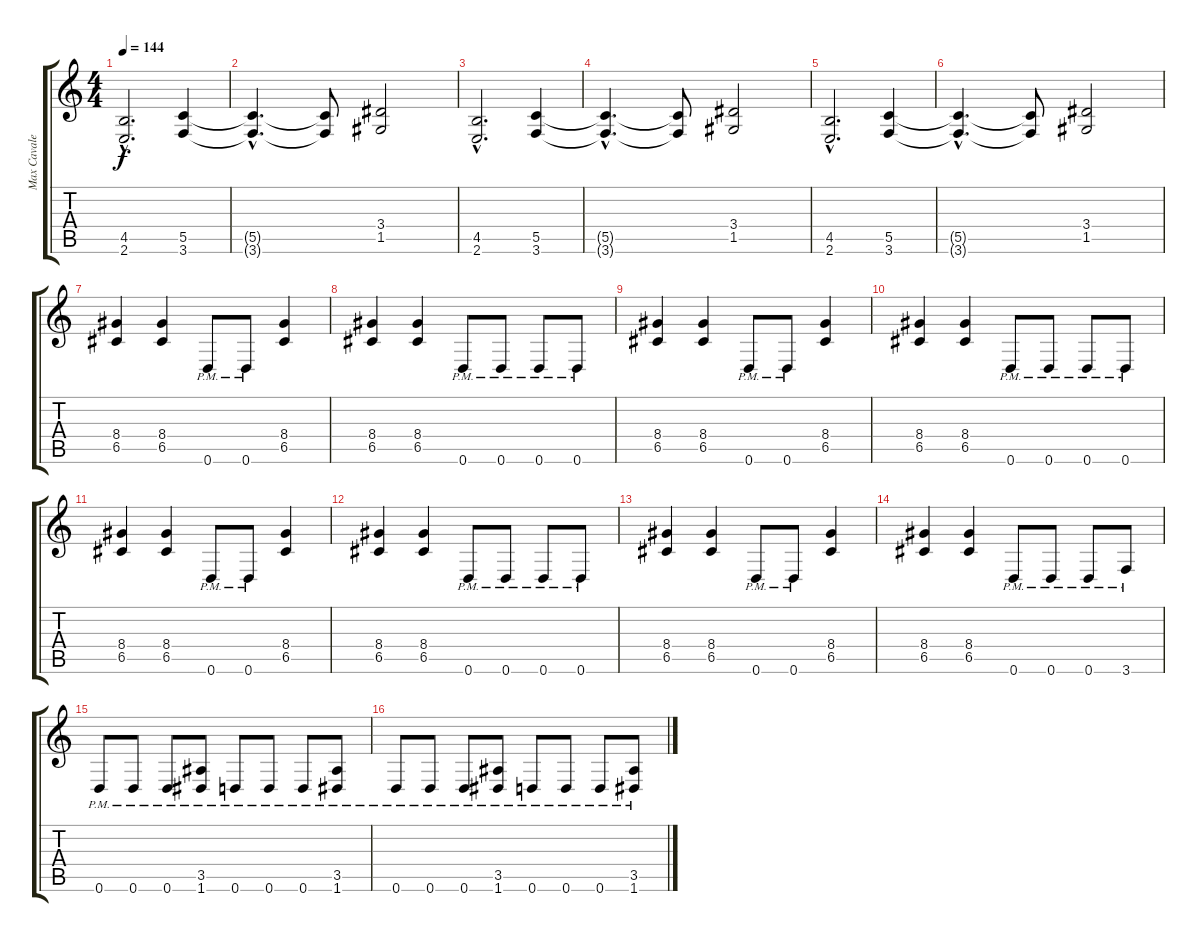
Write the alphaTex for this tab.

\track ("Max Cavalera" "Max Cavale") {instrument distortionguitar}
\staff {score tabs}
\tuning (D4 A3 F3 C3 G2 D2) {hide}
\ts (4 4)
\tempo 144
\clef g2
\ks c
(4.5{hac} 2.6{hac}).2{d dy f} (5.5 3.6).4 |
(5.5{hac t} 3.6{hac t}).4{d} (5.5{t} 3.6{t}).8 (3.4 1.5).2 |
(4.5{hac} 2.6{hac}).2{d} (5.5 3.6).4 |
(5.5{hac t} 3.6{hac t}).4{d} (5.5{t} 3.6{t}).8 (3.4 1.5).2 |
(4.5{hac} 2.6{hac}).2{d} (5.5 3.6).4 |
(5.5{hac t} 3.6{hac t}).4{d} (5.5{t} 3.6{t}).8 (3.4 1.5).2 |
(8.4 6.5).4 (8.4 6.5).4 0.6{pm}.8 0.6{pm}.8 (8.4 6.5).4 |
(8.4 6.5).4 (8.4 6.5).4 0.6{pm}.8 0.6{pm}.8 0.6{pm}.8 0.6{pm}.8 |
(8.4 6.5).4 (8.4 6.5).4 0.6{pm}.8 0.6{pm}.8 (8.4 6.5).4 |
(8.4 6.5).4 (8.4 6.5).4 0.6{pm}.8 0.6{pm}.8 0.6{pm}.8 0.6{pm}.8 |
(8.4 6.5).4 (8.4 6.5).4 0.6{pm}.8 0.6{pm}.8 (8.4 6.5).4 |
(8.4 6.5).4 (8.4 6.5).4 0.6{pm}.8 0.6{pm}.8 0.6{pm}.8 0.6{pm}.8 |
(8.4 6.5).4 (8.4 6.5).4 0.6{pm}.8 0.6{pm}.8 (8.4 6.5).4 |
(8.4 6.5).4 (8.4 6.5).4 0.6{pm}.8 0.6{pm}.8 0.6{pm}.8 3.6{pm}.8 |
0.6{pm}.8 0.6{pm}.8 0.6{pm}.8 (3.5 1.6{pm}).8 0.6{pm}.8 0.6{pm}.8 0.6{pm}.8 (3.5 1.6{pm}).8 |
0.6{pm}.8 0.6{pm}.8 0.6{pm}.8 (3.5 1.6{pm}).8 0.6{pm}.8 0.6{pm}.8 0.6{pm}.8 (3.5 1.6{pm}).8
